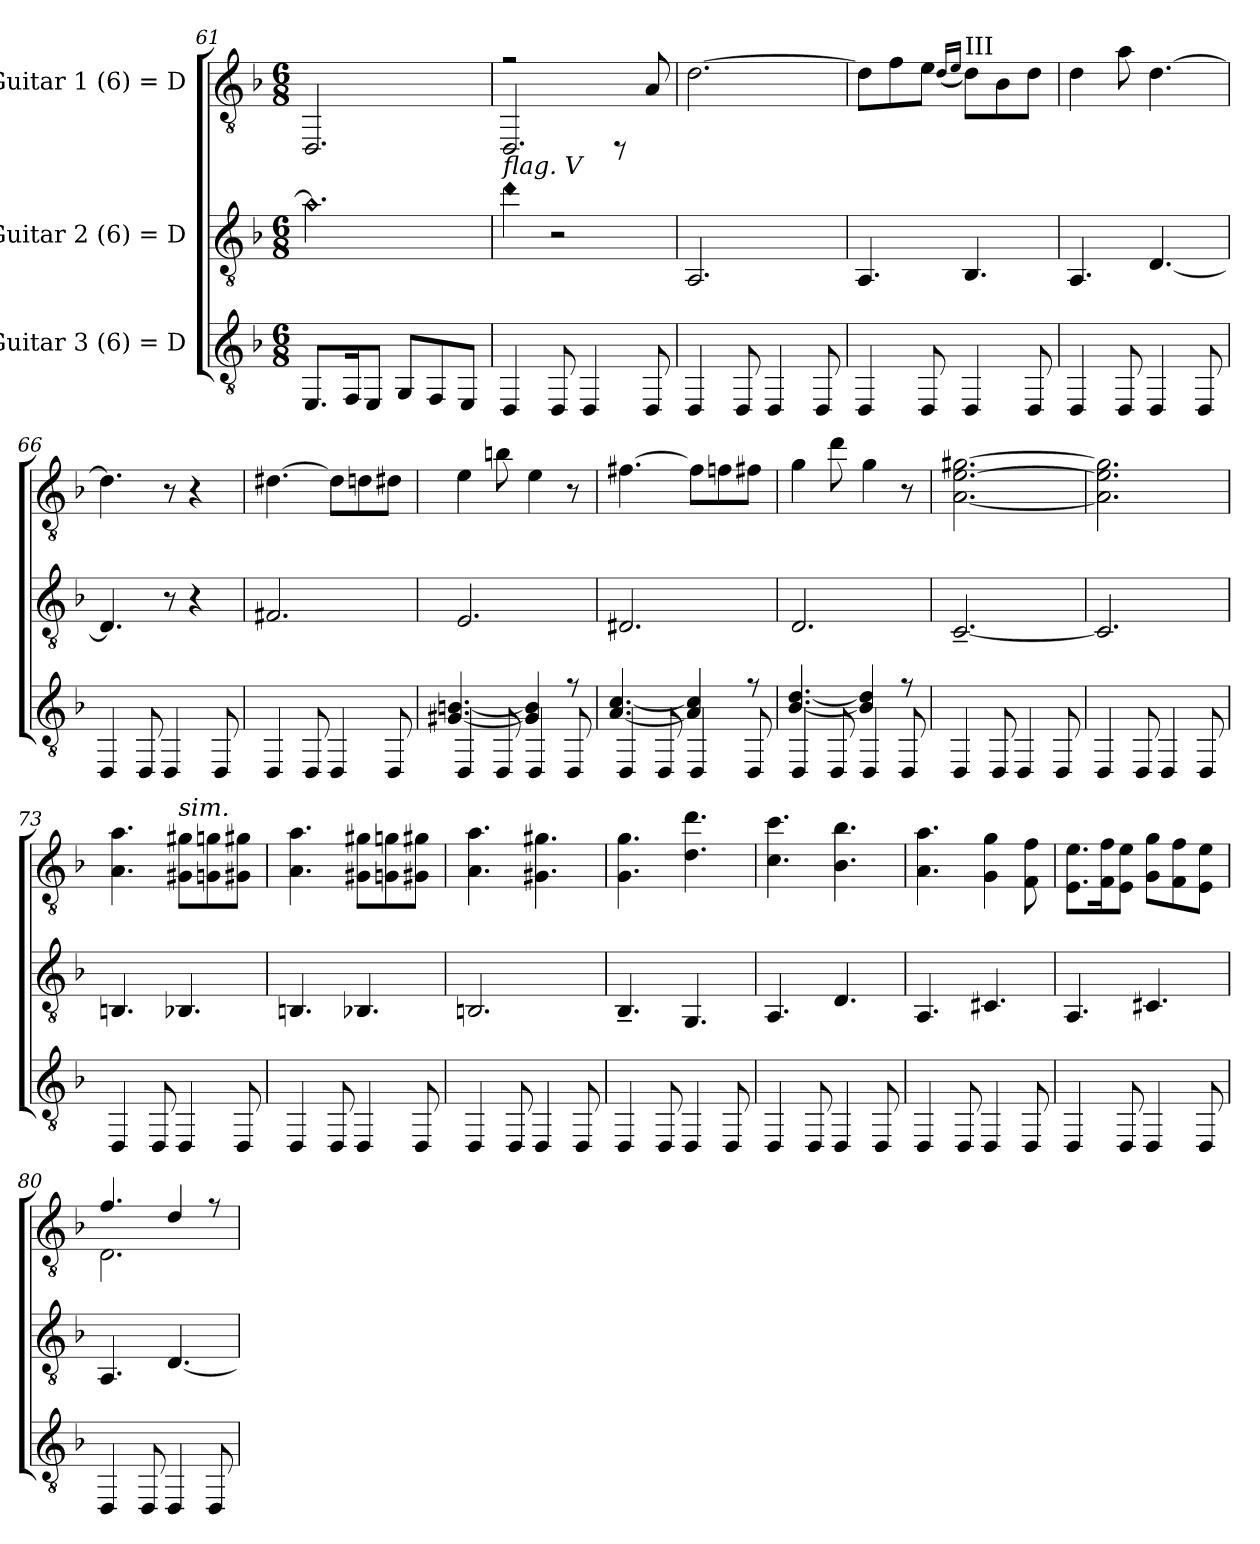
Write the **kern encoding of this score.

**kern	**kern	**kern
*part3	*part2	*part1
*staff3	*staff2	*staff1
*I"Guitar 3 (6) = D	*I"Guitar 2 (6) = D	*I"Guitar 1 (6) = D
*clefGv2	*clefGv2	*clefGv2
*k[b-]	*k[b-]	*k[b-]
*M6/8	*M6/8	*M6/8
=61	=61	=61
!	!LO:N:head=diamond	!
8.EE/L	2.a\]	2.DD/
16FF/K	.	.
8EE/J	.	.
8GG/L	.	.
8FF/	.	.
8EE/J	.	.
=62	=62	=62
!	!LO:TX:a:i:t=flag. V	!
!	!LO:N:head=diamond	!
*	*	*^
4DD/	4dd\	2.DD/	2rf
8DD/	2r	.	.
4DD/	.	.	.
.	.	.	8r
8DD/	.	.	8A/
*	*	*v	*v
=63	=63	=63
4DD/	2.AA/	[2.d\
8DD/	.	.
4DD/	.	.
8DD/	.	.
=64	=64	=64
4DD/	4.AA/	8d\L]
.	.	8f\
8DD/	.	8e\J
.	.	(16qd/LL
.	.	16qe/JJ
!	!	!LO:TX:a:t=III
4DD/	4.BB-/	8d\L)
.	.	8B-\
8DD/	.	8d\J
!!LO:LB:g=z
=65	=65	=65
4DD/	4.AA/	4d\
8DD/	.	8a\
4DD/	[4.D/	[4.d\
8DD/	.	.
=66	=66	=66
4DD/	4.D/]	4.d\]
8DD/	.	.
4DD/	8r	8r
.	4r	4r
8DD/	.	.
=67	=67	=67
4DD/	2.F#X/	[4.d#X\
8DD/	.	.
4DD/	.	8d#\L]
.	.	8dn\
8DD/	.	8d#X\J
=68	=68	=68
*^	*	*
4DD/	[4.G#X/ [4.Bn/	2.E/	4e\
8DD/	.	.	8bn\
4DD/	4G#/] 4B/]	.	4e\
8DD/	8rf	.	8r
=69	=69	=69	=69
4DD/	[4.A/ [4.c/	2.D#X/	[4.f#X\
8DD/	.	.	.
4DD/	4A/] 4c/]	.	8f#\L]
.	.	.	8fn\
8DD/	8rf	.	8f#X\J
=70	=70	=70	=70
4DD/	[4.B-/ [4.d/	2.D/	4g\
8DD/	.	.	8dd\
4DD/	4B-/] 4d/]	.	4g\
8DD/	8rf	.	8r
*v	*v	*	*
!!LO:LB:g=z
=71	=71	=71
4DD/	[2.C~/	[2.A\ [2.e\ [2.g#X\
8DD/	.	.
4DD/	.	.
8DD/	.	.
=72	=72	=72
4DD/	2.C/]	2.A\] 2.e\] 2.g#\]
8DD/	.	.
4DD/	.	.
8DD/	.	.
=73	=73	=73
4DD/	4.BBn/	4.A\ 4.a\
8DD/	.	.
!	!	!LO:TX:a:i:t=sim.
4DD/	4.BB-X/	8G#X\ 8g#X\L
.	.	8Gn\ 8gn\
8DD/	.	8G#X\ 8g#X\J
=74	=74	=74
4DD/	4.BBn/	4.A\ 4.a\
8DD/	.	.
4DD/	4.BB-X/	8G#X\ 8g#X\L
.	.	8Gn\ 8gn\
8DD/	.	8G#X\ 8g#X\J
=75	=75	=75
4DD/	2.BBn/	4.A\ 4.a\
8DD/	.	.
4DD/	.	4.G#X\ 4.g#X\
8DD/	.	.
=76	=76	=76
4DD/	4.BB-~/	4.G\ 4.g\
8DD/	.	.
4DD/	4.GG/	4.d\ 4.dd\
8DD/	.	.
!!LO:PB:g=z
=77	=77	=77
4DD/	4.AA/	4.c\ 4.cc\
8DD/	.	.
4DD/	4.D/	4.B-\ 4.b-\
8DD/	.	.
=78	=78	=78
4DD/	4.AA/	4.A\ 4.a\
8DD/	.	.
4DD/	4.C#X/	4G\ 4g\
8DD/	.	8F\ 8f\
=79	=79	=79
4DD/	4.AA/	8.E\ 8.e\L
.	.	16F\ 16f\K
8DD/	.	8E\ 8e\J
4DD/	4.C#X/	8G\ 8g\L
.	.	8F\ 8f\
8DD/	.	8E\ 8e\J
=80	=80	=80
*	*	*^
4DD/	4.AA/	4.f/	2.D\
8DD/	.	.	.
4DD/	[4.D/	4d/	.
8DD/	.	8r	.
*	*	*v	*v
=	=	=
*-	*-	*-
